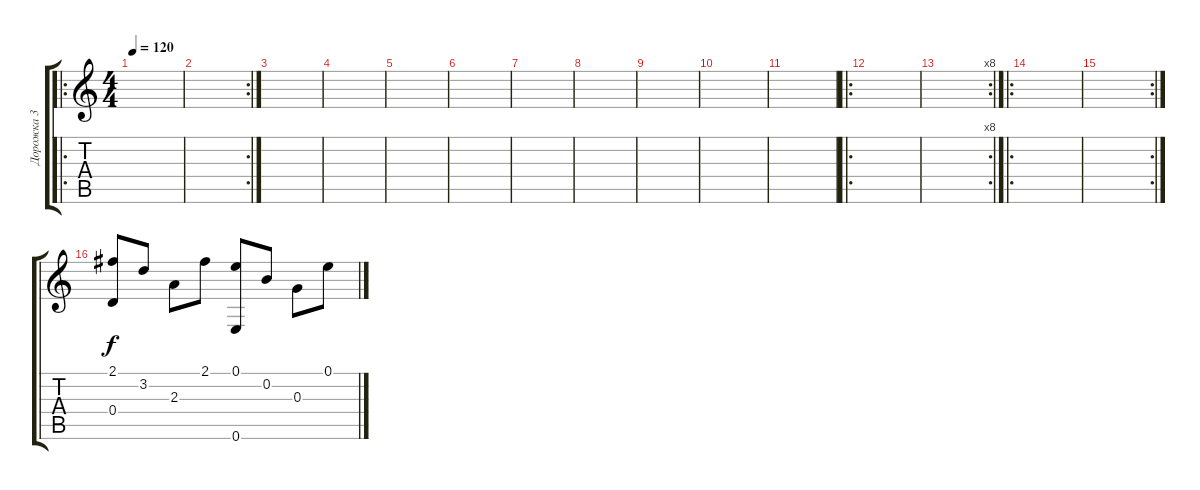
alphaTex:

\track ("Дорожка 3" "Дорожка 3") {instrument electricguitarclean}
\staff {score tabs}
\tuning (E4 B3 G3 D3 A2 E2) {hide}
\ro
\ts (4 4)
\tempo 120
\clef g2
\ks c
|
\rc 2
|
|
|
|
|
|
|
|
|
|
\ro
|
\rc 8
|
\ro
|
\rc 2
|
(2.1 0.4).8 3.2.8 2.3.8 2.1.8 (0.1 0.6).8 0.2.8 0.3.8 0.1.8
